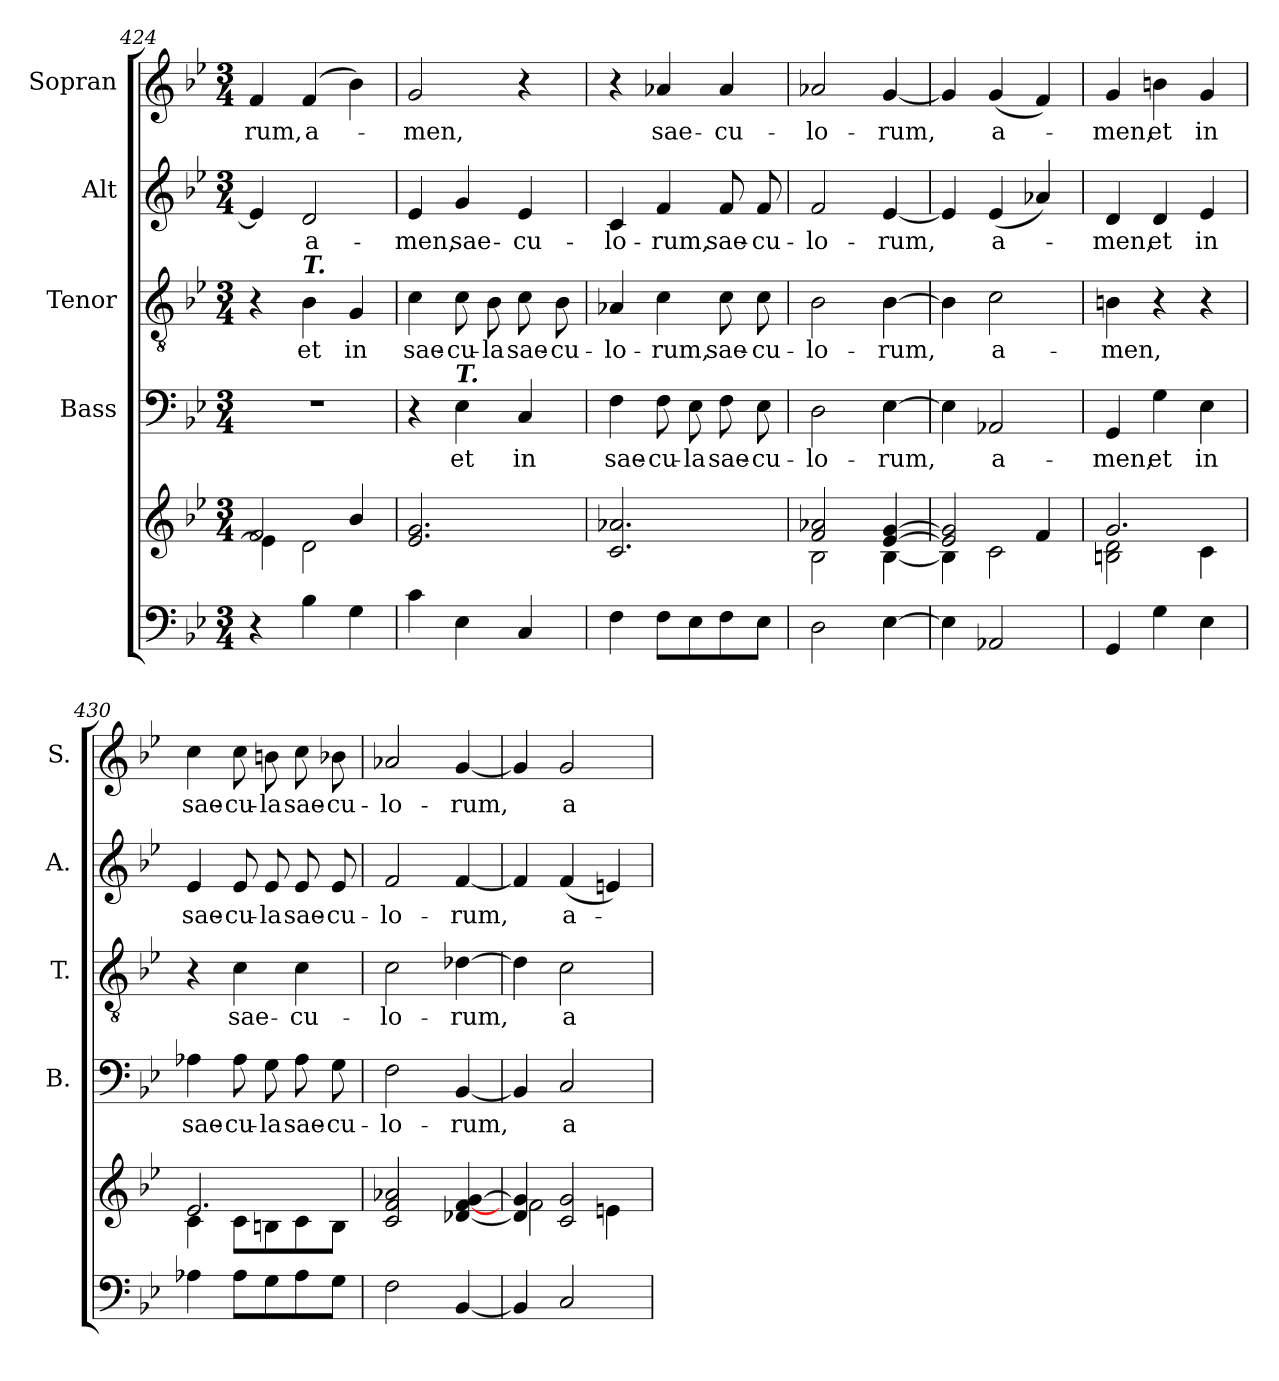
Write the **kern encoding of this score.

**kern	**kern	**kern	**text	**kern	**text	**kern	**text	**kern	**text
*part5	*part5	*part4	*part4	*part3	*part3	*part2	*part2	*part1	*part1
*staff6	*staff5	*staff4	*staff4	*staff3	*staff3	*staff2	*staff2	*staff1	*staff1
*	*	*I"Bass	*	*I"Tenor	*	*I"Alt	*	*I"Sopran	*
*	*	*I'B.	*	*I'T.	*	*I'A.	*	*I'S.	*
*clefF4	*clefG2	*clefF4	*	*clefGv2	*	*clefG2	*	*clefG2	*
*k[b-e-]	*k[b-e-]	*k[b-e-]	*	*k[b-e-]	*	*k[b-e-]	*	*k[b-e-]	*
*B-:	*B-:	*B-:	*	*B-:	*	*B-:	*	*B-:	*
*M3/4	*M3/4	*M3/4	*	*M3/4	*	*M3/4	*	*M3/4	*
=424	=424	=424	=424	=424	=424	=424	=424	=424	=424
*	*^	*	*	*	*	*	*	*	*
!	!	!	!	!	!	!	!	!	!	!LO:LY:b
4r	2f/	4e-\]	2.r	.	4r	.	4e-/]	.	4f/	-rum,
!	!	!	!	!	!LO:TX:a:Bi:t=T.	!	!	!	!	!
!	!	!	!	!	!	!LO:LY:b	!	!LO:LY:b	!	!LO:LY:b
4B-\	.	2d\	.	.	4B-\	et	2d/	a-	(4f/	a-
!	!	!	!	!	!	!LO:LY:b	!	!	!	!
4G\	4b-/	.	.	.	4G/	in	.	.	4b-\)	.
*	*v	*v	*	*	*	*	*	*	*	*
=425	=425	=425	=425	=425	=425	=425	=425	=425	=425
!	!	!	!	!	!LO:LY:b	!	!LO:LY:b	!	!LO:LY:b
4c\	2.e-/ 2.g/	4r	.	4c\	sae-	4e-/	-men,	2g/	-men,
!	!	!LO:TX:a:Bi:t=T.	!	!	!	!	!	!	!
!	!	!	!LO:LY:b	!	!LO:LY:b	!	!LO:LY:b	!	!
4E-\	.	4E-\	et	8c\	-cu-	4g/	sae-	.	.
!	!	!	!	!	!LO:LY:b	!	!	!	!
.	.	.	.	8B-\	-la	.	.	.	.
!	!	!	!LO:LY:b	!	!LO:LY:b	!	!LO:LY:b	!	!
4C/	.	4C/	in	8c\	sae-	4e-/	-cu-	4r	.
!	!	!	!	!	!LO:LY:b	!	!	!	!
.	.	.	.	8B-\	-cu-	.	.	.	.
=426	=426	=426	=426	=426	=426	=426	=426	=426	=426
!	!	!	!LO:LY:b	!	!LO:LY:b	!	!LO:LY:b	!	!
4F\	2.c/ 2.a-X/	4F\	sae-	4A-X/	-lo-	4c/	-lo-	4r	.
!	!	!	!LO:LY:b	!	!LO:LY:b	!	!LO:LY:b	!	!LO:LY:b
8F\L	.	8F\	-cu-	4c\	-rum,	4f/	-rum,	4a-X/	sae-
!	!	!	!LO:LY:b	!	!	!	!	!	!
8E-\	.	8E-\	-la	.	.	.	.	.	.
!	!	!	!LO:LY:b	!	!LO:LY:b	!	!LO:LY:b	!	!LO:LY:b
8F\	.	8F\	sae-	8c\	sae-	8f/	sae-	4a-/	-cu-
!	!	!	!LO:LY:b	!	!LO:LY:b	!	!LO:LY:b	!	!
8E-\J	.	8E-\	-cu-	8c\	-cu-	8f/	-cu-	.	.
=427	=427	=427	=427	=427	=427	=427	=427	=427	=427
*	*^	*	*	*	*	*	*	*	*
!	!	!	!	!LO:LY:b	!	!LO:LY:b	!	!LO:LY:b	!	!LO:LY:b
2D\	2f/ 2a-X/	2B-\	2D\	-lo-	2B-\	-lo-	2f/	-lo-	2a-X/	-lo-
!	!	!	!	!LO:LY:b	!	!LO:LY:b	!	!LO:LY:b	!	!LO:LY:b
[4E-\	[>4e-/ [>4g/	[<4B-\	[4E-\	-rum,	[4B-\	-rum,	[4e-/	-rum,	[4g/	-rum,
=428	=428	=428	=428	=428	=428	=428	=428	=428	=428	=428
4E-\]	2e-/] 2g/]	4B-\]	4E-\]	.	4B-\]	.	4e-/]	.	4g/]	.
!	!	!	!	!LO:LY:b	!	!LO:LY:b	!	!LO:LY:b	!	!LO:LY:b
2AA-X/	.	2c\	2AA-X/	a-	2c\	a-	(<4e-/	a-	(<4g/	a-
.	4f/	.	.	.	.	.	4a-X/)	.	4f/)	.
!!LO:LB:g=z
=429	=429	=429	=429	=429	=429	=429	=429	=429	=429	=429
!	!	!	!	!LO:LY:b	!	!LO:LY:b	!	!LO:LY:b	!	!LO:LY:b
4GG/	2.g/	2Bn\ 2d\	4GG/	-men,	4Bn\	-men,	4d/	-men,	4g/	-men,
!	!	!	!	!LO:LY:b	!	!	!	!LO:LY:b	!	!LO:LY:b
4G\	.	.	4G\	et	4r	.	4d/	et	4bn\	et
!	!	!	!	!LO:LY:b	!	!	!	!LO:LY:b	!	!LO:LY:b
4E-\	.	4c\	4E-\	in	4r	.	4e-/	in	4g/	in
=430	=430	=430	=430	=430	=430	=430	=430	=430	=430	=430
!	!	!	!	!LO:LY:b	!	!	!	!LO:LY:b	!	!LO:LY:b
4A-X\	2.e-/	4c\	4A-X\	sae-	4r	.	4e-/	sae-	4cc\	sae-
!	!	!	!	!LO:LY:b	!	!LO:LY:b	!	!LO:LY:b	!	!LO:LY:b
8A-\L	.	8c\L	8A-\	-cu-	4c\	sae-	8e-/	-cu-	8cc\	-cu-
!	!	!	!	!LO:LY:b	!	!	!	!LO:LY:b	!	!LO:LY:b
8G\	.	8Bn\	8G\	-la	.	.	8e-/	-la	8bn\	-la
!	!	!	!	!LO:LY:b	!	!LO:LY:b	!	!LO:LY:b	!	!LO:LY:b
8A-\	.	8c\	8A-\	sae-	4c\	-cu-	8e-/	sae-	8cc\	sae-
!	!	!	!	!LO:LY:b	!	!	!	!LO:LY:b	!	!LO:LY:b
8G\J	.	8B\J	8G\	-cu-	.	.	8e-/	-cu-	8b-X\	-cu-
=431	=431	=431	=431	=431	=431	=431	=431	=431	=431	=431
!	!	!	!	!LO:LY:b	!	!LO:LY:b	!	!LO:LY:b	!	!LO:LY:b
*	*v	*v	*	*	*	*	*	*	*	*
2F\	2c/ 2f/ 2a-X/	2F\	-lo-	2c\	-lo-	2f/	-lo-	2a-X/	-lo-
!	!	!	!LO:LY:b	!	!LO:LY:b	!	!LO:LY:b	!	!LO:LY:b
[4BB-/	[4d-X/ [4f/ [4g/	[4BB-/	-rum,	[4d-X\	-rum,	[4f/	-rum,	[4g/	-rum,
=432	=432	=432	=432	=432	=432	=432	=432	=432	=432
*	*^	*	*	*	*	*	*	*	*
4BB-/]	4d-/] 4g/]	2f\	4BB-/]	.	4d-\]	.	4f/]	.	4g/]	.
!	!	!	!	!LO:LY:b	!	!LO:LY:b	!	!LO:LY:b	!	!LO:LY:b
2C/	2c/ 2g/	.	2C/	a-	2c\	a-	(<4f/	a-	2g/	a-
.	.	4en\	.	.	.	.	4en/)	.	.	.
*	*v	*v	*	*	*	*	*	*	*	*
=	=	=	=	=	=	=	=	=	=
*-	*-	*-	*-	*-	*-	*-	*-	*-	*-
